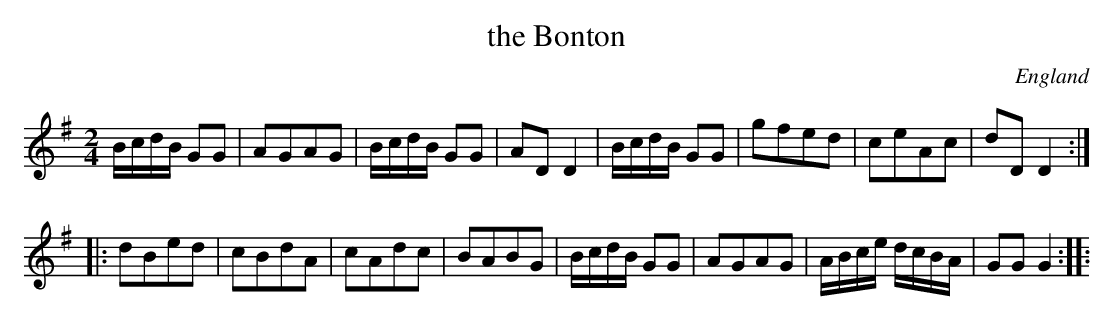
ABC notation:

X:1
T:the Bonton
L:1/8
M:2/4
O:England
K:G
B/c/d/B/ GG | AGAG | B/c/d/B/ GG | AD D2 |\
B/c/d/B/ GG | gfed | ceAc        | dD D2 ::
dBed | cBdA | cAdc | BABG |\
B/c/d/B/ GG | AGAG | A/B/c/e/ d/c/B/A/ | GG G2 ::
